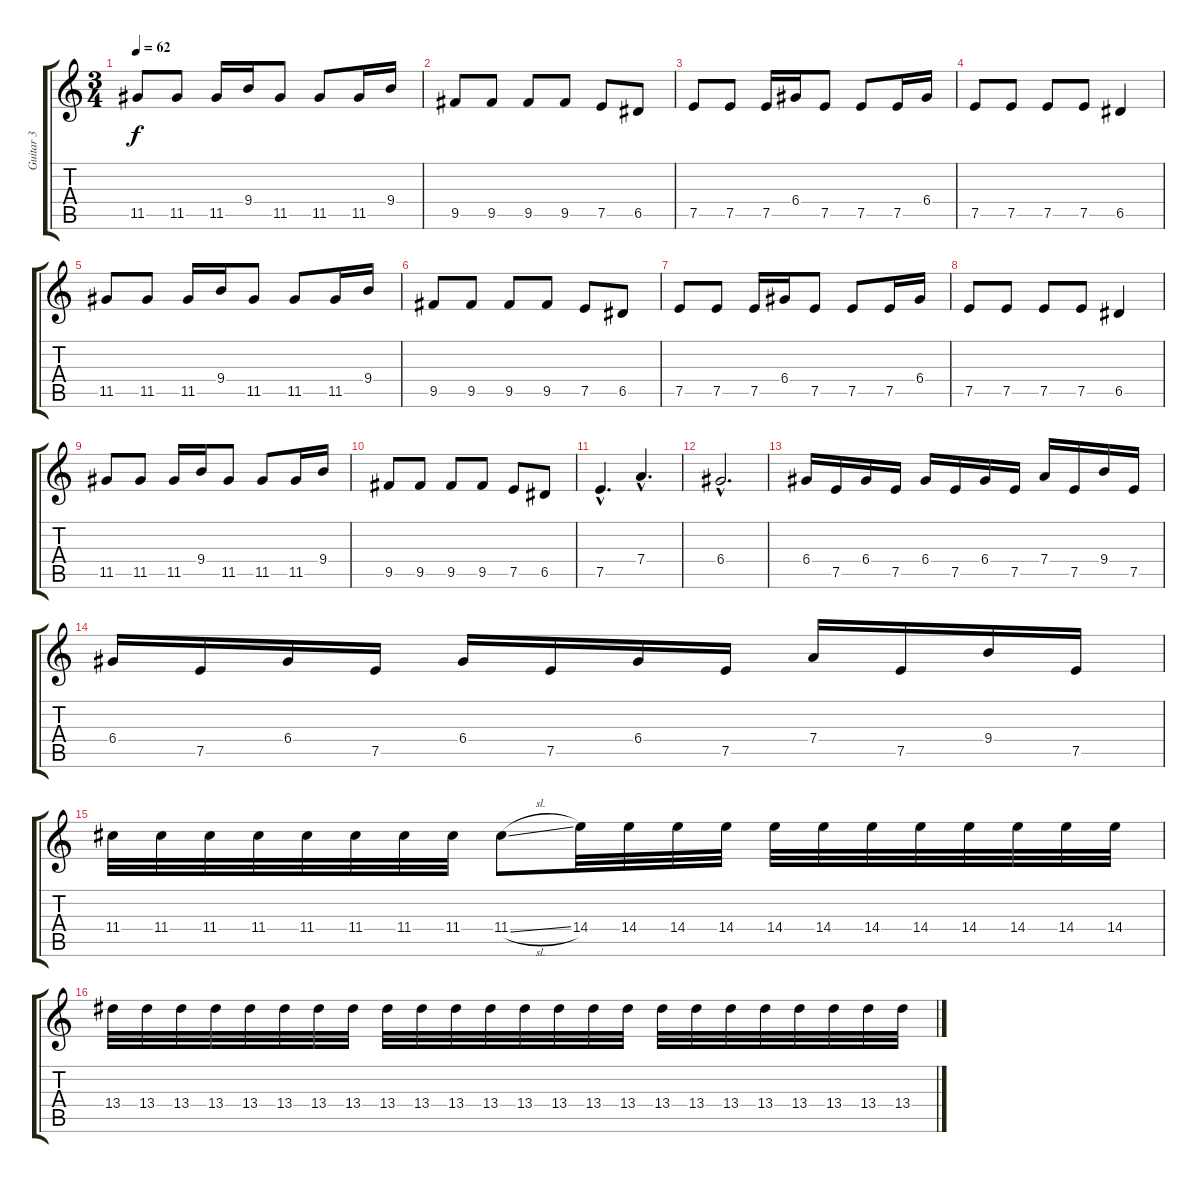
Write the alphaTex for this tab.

\track ("Guitar 3" "Guitar 3") {instrument electricguitarjazz}
\staff {score tabs}
\tuning (E4 B3 G3 D3 A2 E2) {hide}
\ts (3 4)
\tempo 62
\clef g2
\ks c
11.5.8{dy f} 11.5.8 11.5.16 9.4.16 11.5.8 11.5.8 11.5.16 9.4.16 |
9.5.8 9.5.8 9.5.8 9.5.8 7.5.8 6.5.8 |
7.5.8 7.5.8 7.5.16 6.4.16 7.5.8 7.5.8 7.5.16 6.4.16 |
7.5.8 7.5.8 7.5.8 7.5.8 6.5.4 |
11.5.8 11.5.8 11.5.16 9.4.16 11.5.8 11.5.8 11.5.16 9.4.16 |
9.5.8 9.5.8 9.5.8 9.5.8 7.5.8 6.5.8 |
7.5.8 7.5.8 7.5.16 6.4.16 7.5.8 7.5.8 7.5.16 6.4.16 |
7.5.8 7.5.8 7.5.8 7.5.8 6.5.4 |
11.5.8 11.5.8 11.5.16 9.4.16 11.5.8 11.5.8 11.5.16 9.4.16 |
9.5.8 9.5.8 9.5.8 9.5.8 7.5.8 6.5.8 |
7.5{hac}.4{d} 7.4{hac}.4{d} |
6.4{hac}.2{d} |
6.4.16 7.5.16 6.4.16 7.5.16 6.4.16 7.5.16 6.4.16 7.5.16 7.4.16 7.5.16 9.4.16 7.5.16 |
6.4.16 7.5.16 6.4.16 7.5.16 6.4.16 7.5.16 6.4.16 7.5.16 7.4.16 7.5.16 9.4.16 7.5.16 |
11.4.32 11.4.32 11.4.32 11.4.32 11.4.32 11.4.32 11.4.32 11.4.32 11.4{sl}.8 14.4.32 14.4.32 14.4.32 14.4.32 14.4.32 14.4.32 14.4.32 14.4.32 14.4.32 14.4.32 14.4.32 14.4.32 |
13.4.32 13.4.32 13.4.32 13.4.32 13.4.32 13.4.32 13.4.32 13.4.32 13.4.32 13.4.32 13.4.32 13.4.32 13.4.32 13.4.32 13.4.32 13.4.32 13.4.32 13.4.32 13.4.32 13.4.32 13.4.32 13.4.32 13.4.32 13.4.32
